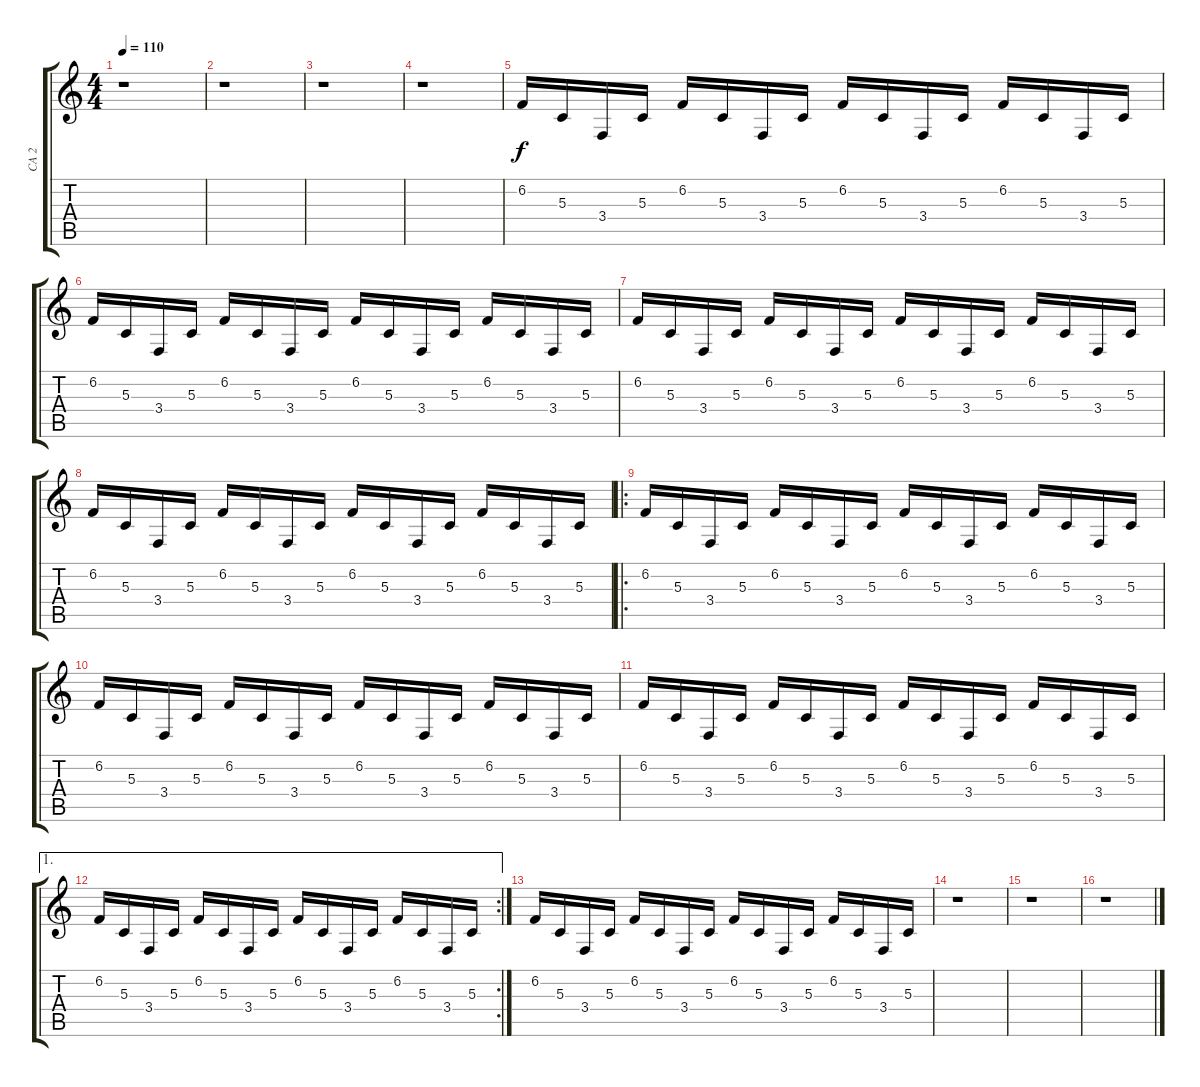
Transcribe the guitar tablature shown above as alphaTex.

\track ("CA 2" "CA 2") {instrument choiraahs}
\staff {score tabs}
\tuning (E4 B3 G3 D3 A2 E2) {hide}
\ts (4 4)
\tempo 110
\clef g2
\ks c
r.1{dy f} |
r.1 |
r.1 |
r.1 |
\section ("" "")
6.2.16{instrument glockenspiel} 5.3.16 3.4.16 5.3.16 6.2.16 5.3.16 3.4.16 5.3.16 6.2.16 5.3.16 3.4.16 5.3.16 6.2.16 5.3.16 3.4.16 5.3.16 |
6.2.16 5.3.16 3.4.16 5.3.16 6.2.16 5.3.16 3.4.16 5.3.16 6.2.16 5.3.16 3.4.16 5.3.16 6.2.16 5.3.16 3.4.16 5.3.16 |
6.2.16 5.3.16 3.4.16 5.3.16 6.2.16 5.3.16 3.4.16 5.3.16 6.2.16 5.3.16 3.4.16 5.3.16 6.2.16 5.3.16 3.4.16 5.3.16 |
6.2.16 5.3.16 3.4.16 5.3.16 6.2.16 5.3.16 3.4.16 5.3.16 6.2.16 5.3.16 3.4.16 5.3.16 6.2.16 5.3.16 3.4.16 5.3.16 |
\ro
6.2.16{instrument glockenspiel} 5.3.16 3.4.16 5.3.16 6.2.16 5.3.16 3.4.16 5.3.16 6.2.16 5.3.16 3.4.16 5.3.16 6.2.16 5.3.16 3.4.16 5.3.16 |
6.2.16 5.3.16 3.4.16 5.3.16 6.2.16 5.3.16 3.4.16 5.3.16 6.2.16 5.3.16 3.4.16 5.3.16 6.2.16 5.3.16 3.4.16 5.3.16 |
6.2.16 5.3.16 3.4.16 5.3.16 6.2.16 5.3.16 3.4.16 5.3.16 6.2.16 5.3.16 3.4.16 5.3.16 6.2.16 5.3.16 3.4.16 5.3.16 |
\ae 1
\rc 2
6.2.16 5.3.16 3.4.16 5.3.16 6.2.16 5.3.16 3.4.16 5.3.16 6.2.16 5.3.16 3.4.16 5.3.16 6.2.16 5.3.16 3.4.16 5.3.16 |
6.2.16 5.3.16 3.4.16 5.3.16 6.2.16 5.3.16 3.4.16 5.3.16 6.2.16 5.3.16 3.4.16 5.3.16 6.2.16 5.3.16 3.4.16 5.3.16 |
r.1 |
r.1 |
r.1
